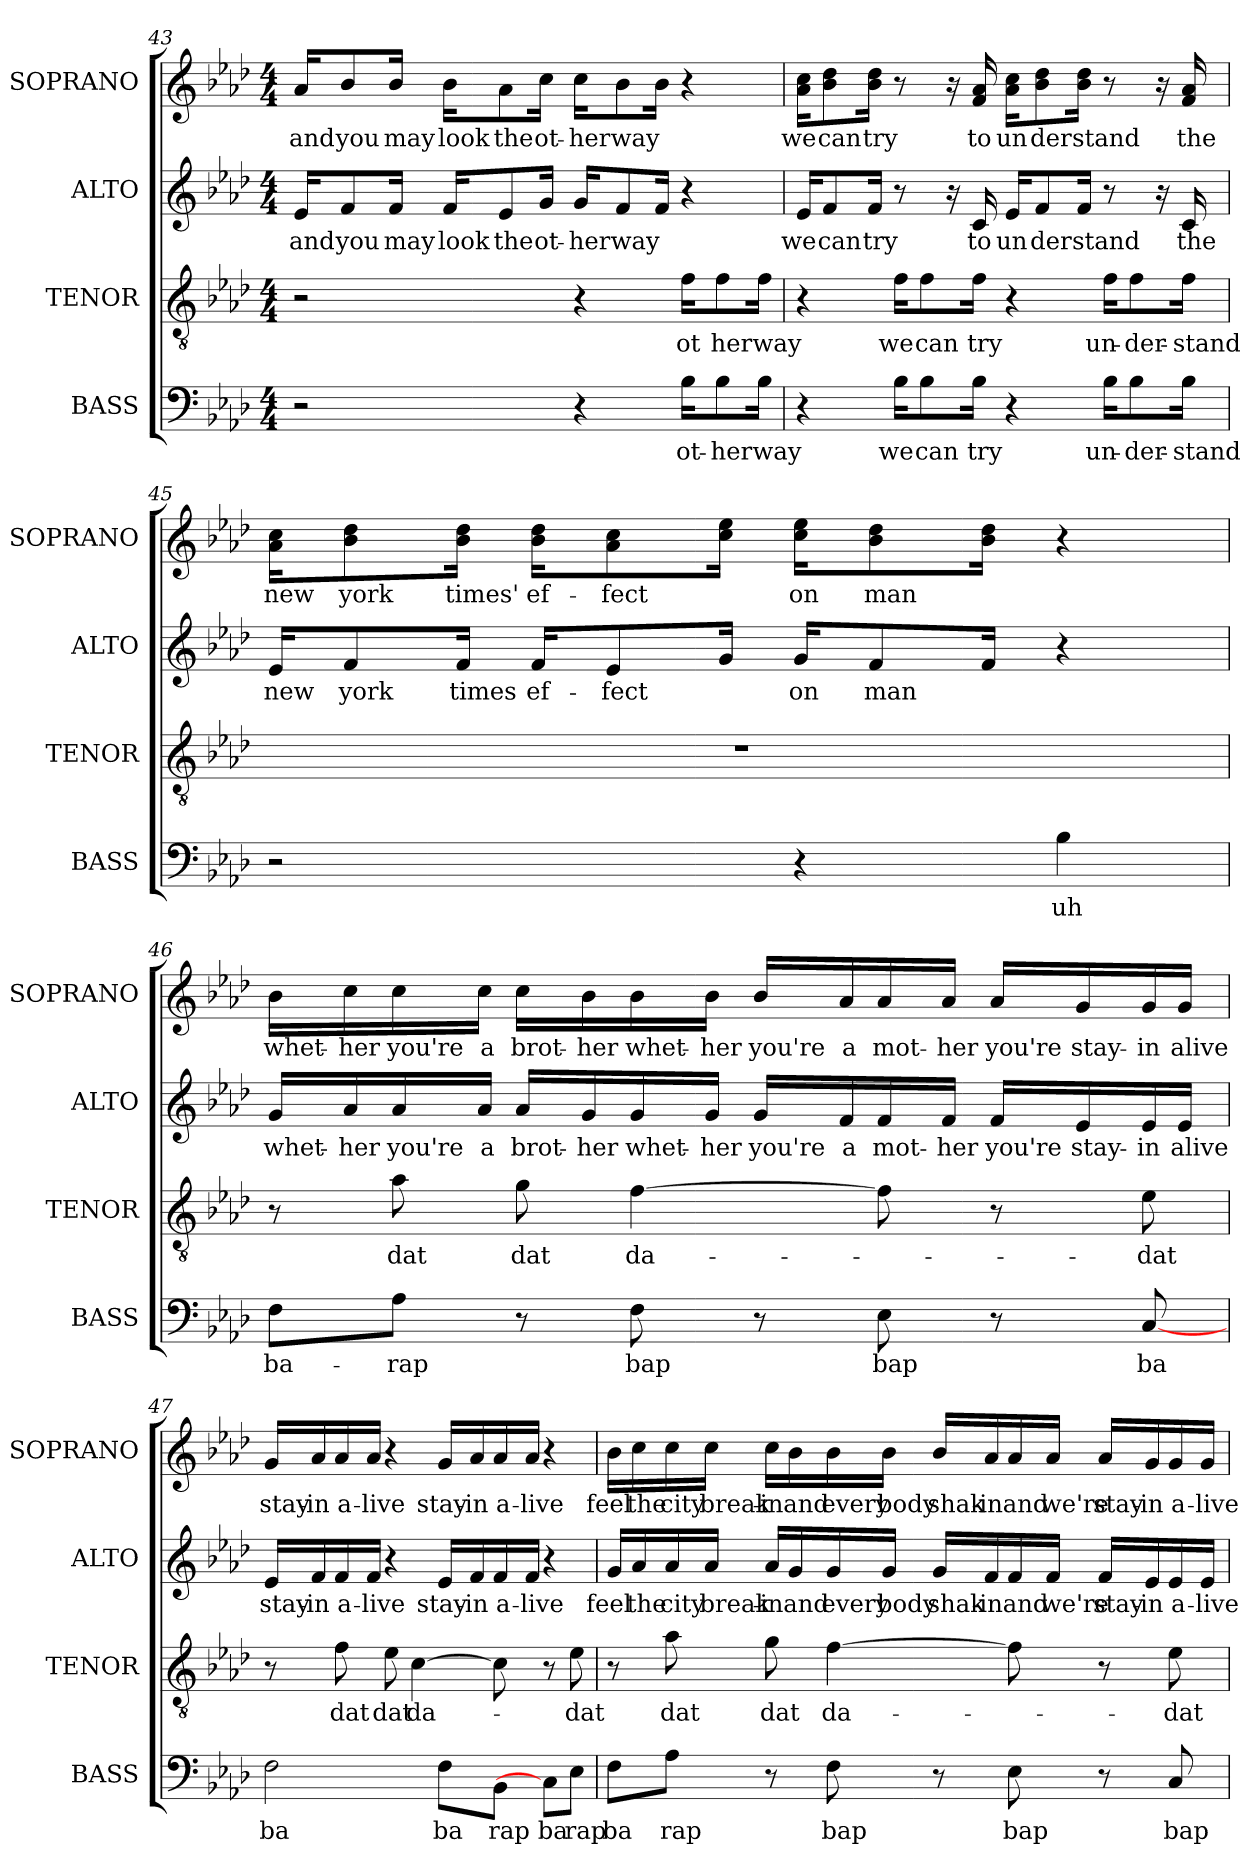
**kern	**text	**kern	**text	**kern	**text	**kern	**text
*part4	*part4	*part3	*part3	*part2	*part2	*part1	*part1
*staff4	*staff4	*staff3	*staff3	*staff2	*staff2	*staff1	*staff1
*I"BASS	*	*I"TENOR	*	*I"ALTO	*	*I"SOPRANO	*
*I'BASS	*	*I'TENOR	*	*I'ALTO	*	*I'SOPRANO	*
!!LO:LB:g=z
*clefF4	*	*clefGv2	*	*clefG2	*	*clefG2	*
*k[b-e-a-d-]	*	*k[b-e-a-d-]	*	*k[b-e-a-d-]	*	*k[b-e-a-d-]	*
*A-:	*	*A-:	*	*A-:	*	*A-:	*
*M4/4	*	*M4/4	*	*M4/4	*	*M4/4	*
=43	=43	=43	=43	=43	=43	=43	=43
2r	.	2r	.	16e-/KL	and	16a-/KL	and
.	.	.	.	8f/	you	8b-/	you
.	.	.	.	16f/Jk	may	16b-/Jk	may
.	.	.	.	16f/KL	look	16b-\KL	look
.	.	.	.	8e-/	the	8a-\	the
.	.	.	.	16g/Jk	ot-	16cc\Jk	ot-
4r	.	4r	.	16g/KL	-her	16cc\KL	-her
.	.	.	.	8f/	way	8b-\	way
.	.	.	.	16f/Jk	.	16b-\Jk	.
16B-\KL	ot-	16f\KL	ot	4r	.	4r	.
8B-\	-her	8f\	her	.	.	.	.
16B-\Jk	way	16f\Jk	way	.	.	.	.
!!LO:PB:g=z
=44	=44	=44	=44	=44	=44	=44	=44
4r	.	4r	.	16e-/KL	we	16a-\ 16cc\KL	we
.	.	.	.	8f/	can	8b-\ 8dd-\	can
.	.	.	.	16f/Jk	try	16b-\ 16dd-\Jk	try
16B-\KL	we	16f\KL	we	8r	.	8r	.
8B-\	can	8f\	can	.	.	.	.
.	.	.	.	16r	.	16r	.
16B-\Jk	try	16f\Jk	try	16c/	to	16f/ 16a-/	to
4r	.	4r	.	16e-/KL	un	16a-\ 16cc\KL	un
.	.	.	.	8f/	der	8b-\ 8dd-\	der
.	.	.	.	16f/Jk	stand	16b-\ 16dd-\Jk	stand
16B-\KL	un-	16f\KL	un-	8r	.	8r	.
8B-\	-der-	8f\	-der-	.	.	.	.
.	.	.	.	16r	.	16r	.
16B-\Jk	-stand	16f\Jk	-stand	16c/	the	16f/ 16a-/	the
!!LO:LB:g=z
=45	=45	=45	=45	=45	=45	=45	=45
2r	.	1r	.	16e-/KL	new	16a-\ 16cc\KL	new
.	.	.	.	8f/	york	8b-\ 8dd-\	york
.	.	.	.	16f/Jk	times	16b-\ 16dd-\Jk	times'
.	.	.	.	16f/KL	ef-	16b-\ 16dd-\KL	ef-
.	.	.	.	8e-/	-fect	8a-\ 8cc\	-fect
.	.	.	.	16g/Jk	.	16cc\ 16ee-\Jk	.
4r	.	.	.	16g/KL	on	16cc\ 16ee-\KL	on
.	.	.	.	8f/	man	8b-\ 8dd-\	man
.	.	.	.	16f/Jk	.	16b-\ 16dd-\Jk	.
4B-\	uh	.	.	4r	.	4r	.
!!LO:PB:g=z
=46	=46	=46	=46	=46	=46	=46	=46
8F\L	ba-	8r	.	16g/LL	whet-	16b-\LL	whet-
.	.	.	.	16a-/	-her	16cc\	-her
8A-\J	-rap	8a-\	dat	16a-/	you're	16cc\	you're
.	.	.	.	16a-/JJ	a	16cc\JJ	a
8r	.	8g\	dat	16a-/LL	brot-	16cc\LL	brot-
.	.	.	.	16g/	-her	16b-\	-her
8F\	bap	[4f\	da-	16g/	whet-	16b-\	whet-
.	.	.	.	16g/JJ	-her	16b-\JJ	-her
8r	.	.	.	16g/LL	you're	16b-/LL	you're
.	.	.	.	16f/	a	16a-/	a
8E-\	bap	8f\]	.	16f/	mot-	16a-/	mot-
.	.	.	.	16f/JJ	-her	16a-/JJ	-her
8r	.	8r	.	16f/LL	you're	16a-/LL	you're
.	.	.	.	16e-/	stay-	16g/	stay-
[8C/	ba	8e-\	-dat	16e-/	-in	16g/	-in
.	.	.	.	16e-/JJ	alive	16g/JJ	alive
!!LO:LB:g=z
=47	=47	=47	=47	=47	=47	=47	=47
2F\	ba	8r	.	16e-/LL	stay-	16g/LL	stay-
.	.	.	.	16f/	-in	16a-/	-in
.	.	8f\	dat	16f/	a-	16a-/	a-
.	.	.	.	16f/JJ	-live	16a-/JJ	-live
.	.	8e-\	dat	4r	.	4r	.
.	.	[4c\	da-	.	.	.	.
8F\L	ba	.	.	16e-/LL	stay-	16g/LL	stay-
.	.	.	.	16f/	-in	16a-/	-in
8BB-\J	rap	8c\]	.	16f/	a-	16a-/	a-
.	.	.	.	16f/JJ	-live	16a-/JJ	-live
8C\L]	ba	8r	.	4r	.	4r	.
8E-\J	rap	8e-\	-dat	.	.	.	.
!!LO:PB:g=z
=48	=48	=48	=48	=48	=48	=48	=48
8F\L	ba	8r	.	16g/LL	feel	16b-\LL	feel
.	.	.	.	16a-/	the	16cc\	the
8A-\J	rap	8a-\	dat	16a-/	city	16cc\	city
.	.	.	.	16a-/JJ	break-	16cc\JJ	break-
8r	.	8g\	dat	16a-/LL	-in	16cc\LL	-in
.	.	.	.	16g/	and	16b-\	and
8F\	bap	[4f\	da-	16g/	every	16b-\	every
.	.	.	.	16g/JJ	body	16b-\JJ	body
8r	.	.	.	16g/LL	shak-	16b-/LL	shak-
.	.	.	.	16f/	-in	16a-/	-in
8E-\	bap	8f\]	.	16f/	and	16a-/	and
.	.	.	.	16f/JJ	we're	16a-/JJ	we're
8r	.	8r	.	16f/LL	stay-	16a-/LL	stay-
.	.	.	.	16e-/	-in	16g/	-in
8C/	bap	8e-\	-dat	16e-/	a-	16g/	a-
.	.	.	.	16e-/JJ	-live	16g/JJ	-live
=	=	=	=	=	=	=	=
*-	*-	*-	*-	*-	*-	*-	*-
